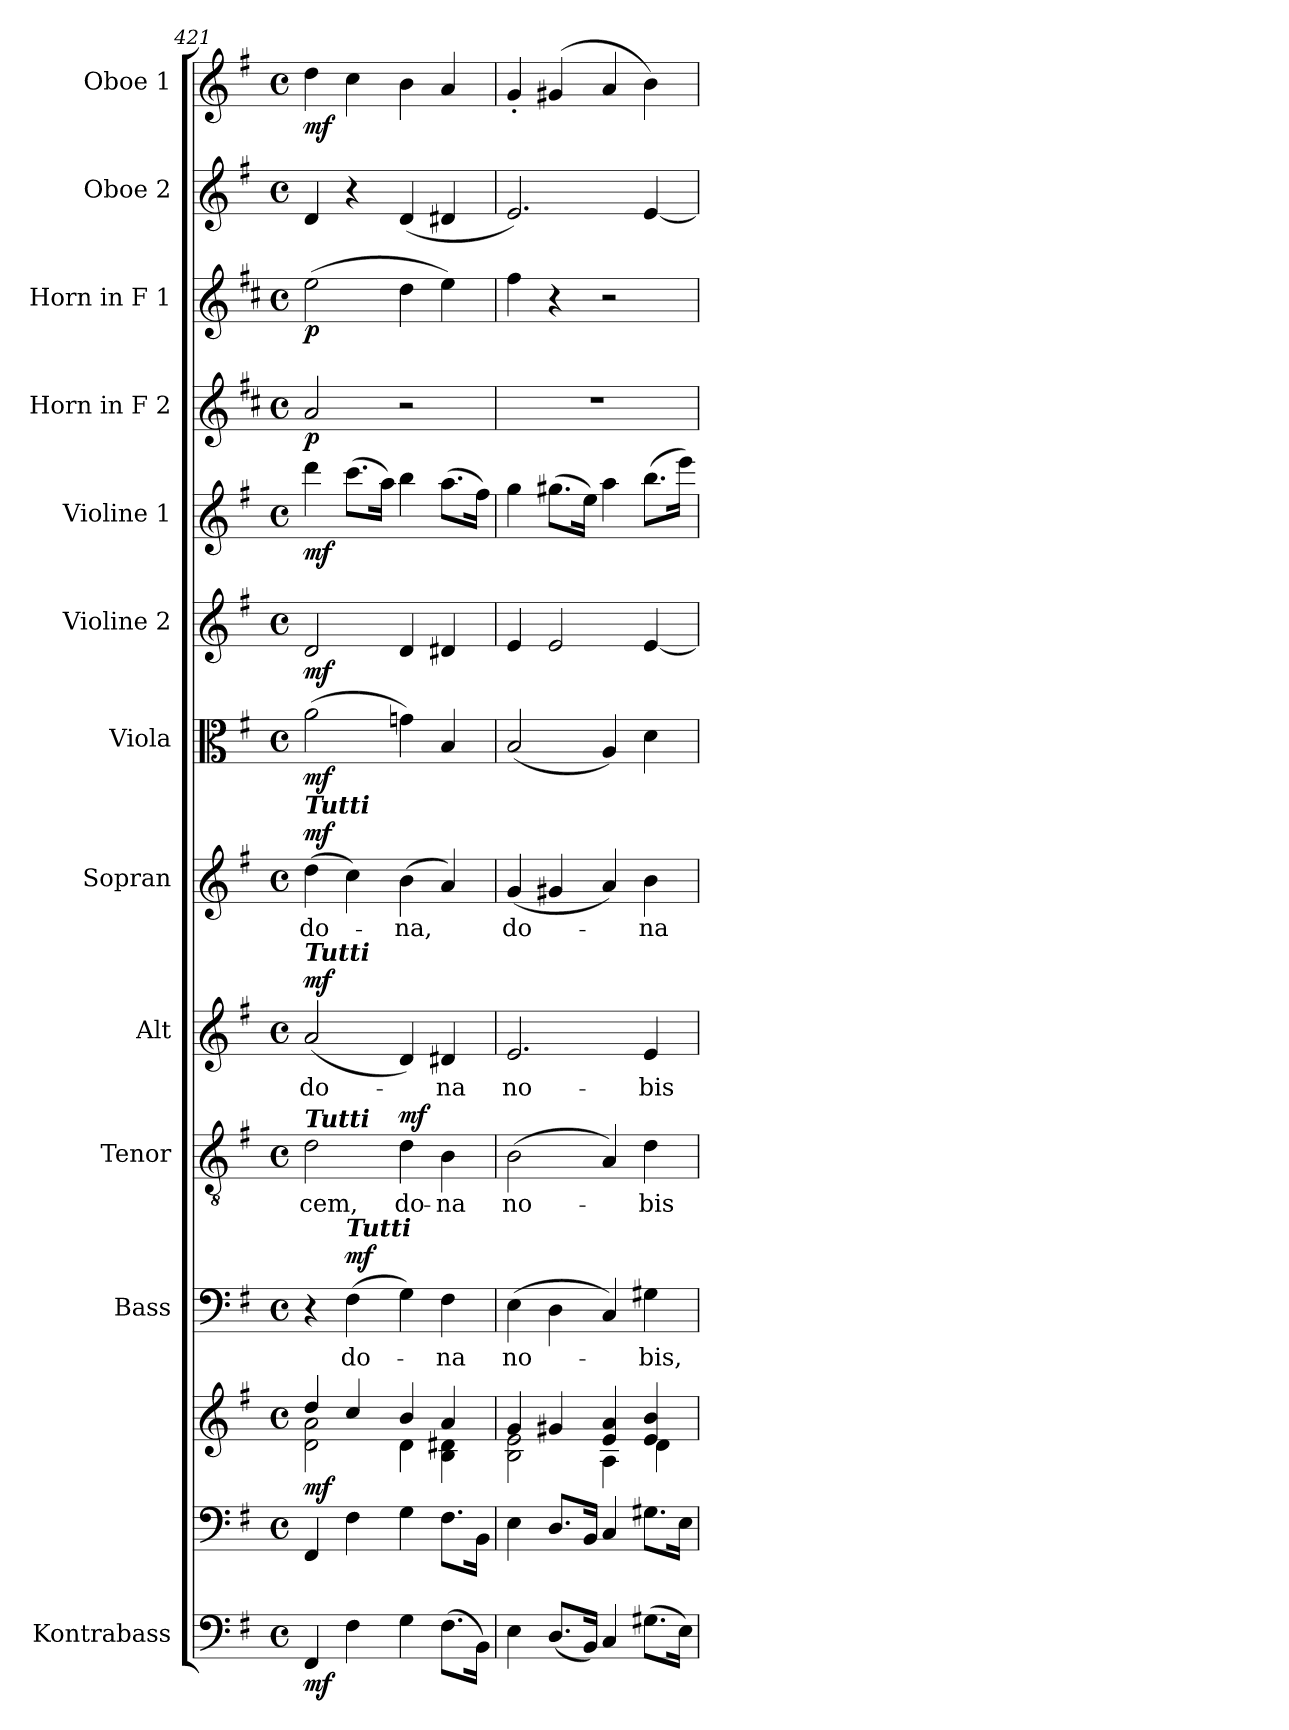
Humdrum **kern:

**kern	**dynam	**kern	**kern	**dynam	**kern	**text	**dynam	**kern	**text	**dynam	**kern	**text	**dynam	**kern	**text	**dynam	**kern	**dynam	**kern	**dynam	**kern	**dynam	**kern	**dynam	**kern	**dynam	**kern	**kern	**dynam
*part13	*part13	*part12	*part12	*part12	*part11	*part11	*part11	*part10	*part10	*part10	*part9	*part9	*part9	*part8	*part8	*part8	*part7	*part7	*part6	*part6	*part5	*part5	*part4	*part4	*part3	*part3	*part2	*part1	*part1
*staff14	*staff14	*staff13	*staff12	*staff12/13	*staff11	*staff11	*staff11	*staff10	*staff10	*staff10	*staff9	*staff9	*staff9	*staff8	*staff8	*staff8	*staff7	*staff7	*staff6	*staff6	*staff5	*staff5	*staff4	*staff4	*staff3	*staff3	*staff2	*staff1	*staff1
*I"Kontrabass	*	*	*	*	*I"Bass	*	*	*I"Tenor	*	*	*I"Alt	*	*	*I"Sopran	*	*	*I"Viola	*	*I"Violine 2	*	*I"Violine 1	*	*I"Horn in F 2	*	*I"Horn in F 1	*	*I"Oboe 2	*I"Oboe 1	*
*I'Kb.	*	*	*	*	*I'B.	*	*	*I'T.	*	*	*I'A.	*	*	*I'S.	*	*	*I'Vla.	*	*I'Vl. 2	*	*I'Vl. 1	*	*	*	*	*	*I'Ob. 2	*I'Ob. 1	*
!!LO:PB:g=z
*clefF4	*	*clefF4	*clefG2	*	*clefF4	*	*	*clefGv2	*	*	*clefG2	*	*	*clefG2	*	*	*clefC3	*	*clefG2	*	*clefG2	*	*clefG2	*	*clefG2	*	*clefG2	*clefG2	*
*ITrd7c12	*	*	*	*	*	*	*	*	*	*	*	*	*	*	*	*	*	*	*	*	*	*	*ITrd4c7	*	*ITrd4c7	*	*	*	*
*k[f#]	*	*k[f#]	*k[f#]	*	*k[f#]	*	*	*k[f#]	*	*	*k[f#]	*	*	*k[f#]	*	*	*k[f#]	*	*k[f#]	*	*k[f#]	*	*k[f#]	*	*k[f#]	*	*k[f#]	*k[f#]	*
*G:	*	*G:	*G:	*	*G:	*	*	*G:	*	*	*G:	*	*	*G:	*	*	*G:	*	*G:	*	*G:	*	*G:	*	*G:	*	*G:	*G:	*
*M4/4	*	*M4/4	*M4/4	*	*M4/4	*	*	*M4/4	*	*	*M4/4	*	*	*M4/4	*	*	*M4/4	*	*M4/4	*	*M4/4	*	*M4/4	*	*M4/4	*	*M4/4	*M4/4	*
*met(c)	*	*met(c)	*met(c)	*	*met(c)	*	*	*met(c)	*	*	*met(c)	*	*	*met(c)	*	*	*met(c)	*	*met(c)	*	*met(c)	*	*met(c)	*	*met(c)	*	*met(c)	*met(c)	*
=421	=421	=421	=421	=421	=421	=421	=421	=421	=421	=421	=421	=421	=421	=421	=421	=421	=421	=421	=421	=421	=421	=421	=421	=421	=421	=421	=421	=421	=421
*	*	*	*^	*	*	*	*	*	*	*	*	*	*	*	*	*	*	*	*	*	*	*	*	*	*	*	*	*	*
!	!	!	!	!	!	!	!	!	!	!	!	!	!	!	!LO:TX:a:Bi:t=Tutti	!	!	!	!	!	!	!	!	!	!	!	!	!	!	!
!	!	!	!	!	!	!	!	!	!	!	!	!LO:TX:a:Bi:t=Tutti	!	!	!	!	!	!	!	!	!	!	!	!	!	!	!	!	!	!
!	!	!	!	!	!	!	!	!	!LO:TX:a:Bi:t=Tutti	!	!	!	!	!	!	!	!	!	!	!	!	!	!	!	!	!	!	!	!	!
!	!LO:DY:b	!	!	!	!LO:DY:b	!	!	!	!	!LO:LY:b	!	!	!LO:LY:b	!LO:DY:a	!	!LO:LY:b	!LO:DY:a	!	!LO:DY:b	!	!LO:DY:b	!	!LO:DY:b	!	!LO:DY:b	!	!LO:DY:b	!	!	!LO:DY:b
4FFF#/	mf	4FF#/	4dd/	2d\ 2a\	mf	4r	.	.	2d\	-cem,	.	(<2a/	do-	mf	(>4dd\	do-	mf	(>2a\	mf	2d/	mf	4ddd\	mf	2d/	p	(>2a\	p	4d/	4dd\	mf
!	!	!	!	!	!	!LO:TX:a:Bi:t=Tutti	!	!	!	!	!	!	!	!	!	!	!	!	!	!	!	!	!	!	!	!	!	!	!	!
!	!	!	!	!	!	!	!LO:LY:b	!LO:DY:a	!	!	!	!	!	!	!	!	!	!	!	!	!	!	!	!	!	!	!	!	!	!
4FF#\	.	4F#\	4cc/	.	.	(>4F#\	do-	mf	.	.	.	.	.	.	4cc\)	.	.	.	.	.	.	(>8.ccc\L	.	.	.	.	.	4r	4cc\	.
.	.	.	.	.	.	.	.	.	.	.	.	.	.	.	.	.	.	.	.	.	.	16aa\Jk)	.	.	.	.	.	.	.	.
!	!	!	!	!	!	!	!	!	!	!LO:LY:b	!LO:DY:a	!	!	!	!	!LO:LY:b	!	!	!	!	!	!	!	!	!	!	!	!	!	!
4GG\	.	4G\	4b/	4d\	.	4G\)	.	.	4d\	do-	mf	4d/)	.	.	(>4b\	-na,	.	4gn\)	.	4d/	.	4bb\	.	2r	.	4g\	.	(<4d/	4b\	.
!	!	!	!	!	!	!	!LO:LY:b	!	!	!LO:LY:b	!	!	!LO:LY:b	!	!	!	!	!	!	!	!	!	!	!	!	!	!	!	!	!
(>8.FF#\L	.	8.F#\L	4a/	4B\ 4d#X\	.	4F#\	-na	.	4B\	-na	.	4d#X/	-na	.	4a/)	.	.	4B/	.	4d#X/	.	(>8.aa\L	.	.	.	4a\)	.	4d#X/	4a/	.
16BBB\Jk)	.	16BB\Jk	.	.	.	.	.	.	.	.	.	.	.	.	.	.	.	.	.	.	.	16ff#\Jk)	.	.	.	.	.	.	.	.
=422	=422	=422	=422	=422	=422	=422	=422	=422	=422	=422	=422	=422	=422	=422	=422	=422	=422	=422	=422	=422	=422	=422	=422	=422	=422	=422	=422	=422	=422	=422
!	!	!	!	!	!	!	!LO:LY:b	!	!	!LO:LY:b	!	!	!LO:LY:b	!	!	!LO:LY:b	!	!	!	!	!	!	!	!	!	!	!	!	!	!
4EE\	.	4E\	4g/	2B\ 2e\	.	(>4E\	no-	.	(>2B\	no-	.	2.e/	no-	.	(<4g/	do-	.	(<2B/	.	4e/	.	4gg\	.	1r	.	4b\	.	2.e/)	4g'</	.
(<8.DD/L	.	8.D/L	4g#X/	.	.	4D\	.	.	.	.	.	.	.	.	4g#X/	.	.	.	.	2e/	.	(>8.gg#X\L	.	.	.	4r	.	.	(<4g#X/	.
16BBB/Jk)	.	16BB/Jk	.	.	.	.	.	.	.	.	.	.	.	.	.	.	.	.	.	.	.	16ee\Jk)	.	.	.	.	.	.	.	.
4CC/	.	4C/	4e/ 4a/	4A\	.	4C/)	.	.	4A/)	.	.	.	.	.	4a/)	.	.	4A/)	.	.	.	4aa\	.	.	.	2r	.	.	4a/	.
!	!	!	!	!	!	!	!LO:LY:b	!	!	!LO:LY:b	!	!	!LO:LY:b	!	!	!LO:LY:b	!	!	!	!	!	!	!	!	!	!	!	!	!	!
(>8.GG#X\L	.	8.G#X\L	4e/ 4b/	4d\	.	4G#X\	-bis,	.	4d\	-bis	.	4e/	-bis	.	4b\	-na	.	4d\	.	[4e/	.	(>8.bb\L	.	.	.	.	.	[4e/	4b\)	.
16EE\Jk)	.	16E\Jk	.	.	.	.	.	.	.	.	.	.	.	.	.	.	.	.	.	.	.	16eee\Jk)	.	.	.	.	.	.	.	.
*	*	*	*v	*v	*	*	*	*	*	*	*	*	*	*	*	*	*	*	*	*	*	*	*	*	*	*	*	*	*	*
=	=	=	=	=	=	=	=	=	=	=	=	=	=	=	=	=	=	=	=	=	=	=	=	=	=	=	=	=	=
*-	*-	*-	*-	*-	*-	*-	*-	*-	*-	*-	*-	*-	*-	*-	*-	*-	*-	*-	*-	*-	*-	*-	*-	*-	*-	*-	*-	*-	*-
